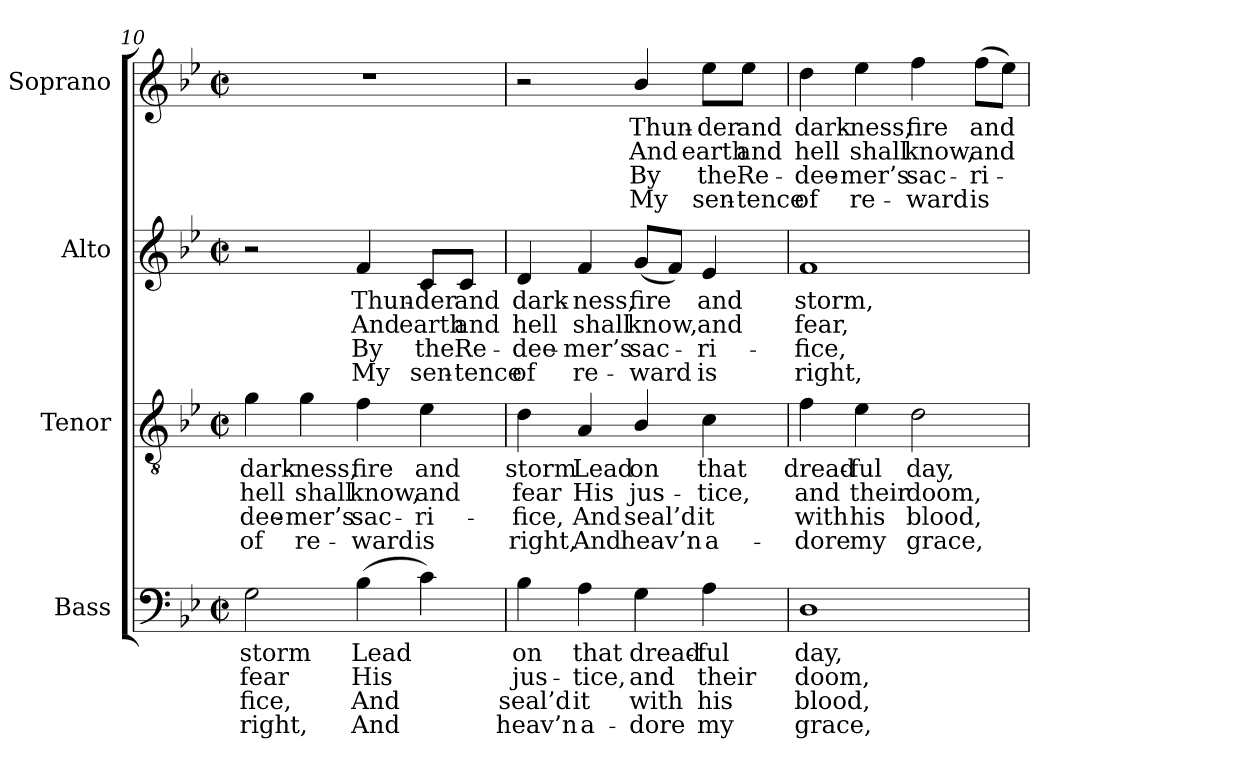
**kern	**text	**text	**text	**text	**kern	**text	**text	**text	**text	**kern	**text	**text	**text	**text	**kern	**text	**text	**text	**text
*part4	*part4	*part4	*part4	*part4	*part3	*part3	*part3	*part3	*part3	*part2	*part2	*part2	*part2	*part2	*part1	*part1	*part1	*part1	*part1
*staff4	*staff4	*staff4	*staff4	*staff4	*staff3	*staff3	*staff3	*staff3	*staff3	*staff2	*staff2	*staff2	*staff2	*staff2	*staff1	*staff1	*staff1	*staff1	*staff1
*I"Bass	*	*	*	*	*I"Tenor	*	*	*	*	*I"Alto	*	*	*	*	*I"Soprano	*	*	*	*
*I'B.	*	*	*	*	*I'T.	*	*	*	*	*I'A.	*	*	*	*	*I'S.	*	*	*	*
*clefF4	*	*	*	*	*clefGv2	*	*	*	*	*clefG2	*	*	*	*	*clefG2	*	*	*	*
*	*	*	*	*	*ITrd7c12	*	*	*	*	*	*	*	*	*	*	*	*	*	*
*k[b-e-]	*	*	*	*	*k[b-e-]	*	*	*	*	*k[b-e-]	*	*	*	*	*k[b-e-]	*	*	*	*
*g:	*	*	*	*	*g:	*	*	*	*	*g:	*	*	*	*	*g:	*	*	*	*
*M2/2	*	*	*	*	*M2/2	*	*	*	*	*M2/2	*	*	*	*	*M2/2	*	*	*	*
*met(c|)	*	*	*	*	*met(c|)	*	*	*	*	*met(c|)	*	*	*	*	*met(c|)	*	*	*	*
=10	=10	=10	=10	=10	=10	=10	=10	=10	=10	=10	=10	=10	=10	=10	=10	=10	=10	=10	=10
!	!LO:LY:b:color=#000000	!LO:LY:b:color=#000000	!LO:LY:b:color=#000000	!LO:LY:b:color=#000000	!	!	!	!	!	!	!	!	!	!	!	!	!	!	!
!	!	!	!	!	!	!LO:LY:b:color=#000000	!LO:LY:b:color=#000000	!LO:LY:b:color=#000000	!LO:LY:b:color=#000000	!	!	!	!	!	!	!	!	!	!
2Gi\	storm	fear	fice,	right,	4Gi\	dark-	hell	dee-	-of	2r	.	.	.	.	1r	.	.	.	.
!	!	!	!	!	!	!LO:LY:b:color=#000000	!LO:LY:b:color=#000000	!LO:LY:b:color=#000000	!LO:LY:b:color=#000000	!	!	!	!	!	!	!	!	!	!
.	.	.	.	.	4Gi\	-ness,	shall	mer’s	re-	.	.	.	.	.	.	.	.	.	.
!	!LO:LY:b:color=#000000	!LO:LY:b:color=#000000	!LO:LY:b:color=#000000	!LO:LY:b:color=#000000	!	!	!	!	!	!	!	!	!	!	!	!	!	!	!
!	!	!	!	!	!	!LO:LY:b:color=#000000	!LO:LY:b:color=#000000	!LO:LY:b:color=#000000	!LO:LY:b:color=#000000	!	!	!	!	!	!	!	!	!	!
!	!	!	!	!	!	!	!	!	!	!	!LO:LY:b:color=#000000	!LO:LY:b:color=#000000	!LO:LY:b:color=#000000	!LO:LY:b:color=#000000	!	!	!	!	!
(4B-i\	Lead	His	And	And	4Fi\	fire	know,	-sac-	-ward	4fi/	Thun-	And	By	My	.	.	.	.	.
!	!	!	!	!	!	!LO:LY:b:color=#000000	!LO:LY:b:color=#000000	!LO:LY:b:color=#000000	!LO:LY:b:color=#000000	!	!	!	!	!	!	!	!	!	!
!	!	!	!	!	!	!	!	!	!	!	!LO:LY:b:color=#000000	!LO:LY:b:color=#000000	!LO:LY:b:color=#000000	!LO:LY:b:color=#000000	!	!	!	!	!
4ci\)	.	.	.	.	4E-i\	and	and	ri-	-is	8ci/L	-der	earth	the	sen-	.	.	.	.	.
!	!	!	!	!	!	!	!	!	!	!	!LO:LY:b:color=#000000	!LO:LY:b:color=#000000	!LO:LY:b:color=#000000	!LO:LY:b:color=#000000	!	!	!	!	!
.	.	.	.	.	.	.	.	.	.	8ci/J	and	and	-Re-	-tence	.	.	.	.	.
=11	=11	=11	=11	=11	=11	=11	=11	=11	=11	=11	=11	=11	=11	=11	=11	=11	=11	=11	=11
!	!LO:LY:b:color=#000000	!LO:LY:b:color=#000000	!LO:LY:b:color=#000000	!LO:LY:b:color=#000000	!	!	!	!	!	!	!	!	!	!	!	!	!	!	!
!	!	!	!	!	!	!LO:LY:b:color=#000000	!LO:LY:b:color=#000000	!LO:LY:b:color=#000000	!LO:LY:b:color=#000000	!	!	!	!	!	!	!	!	!	!
!	!	!	!	!	!	!	!	!	!	!	!LO:LY:b:color=#000000	!LO:LY:b:color=#000000	!LO:LY:b:color=#000000	!LO:LY:b:color=#000000	!	!	!	!	!
4B-i\	on	jus-	seal’d	heav’n	4Di\	storm	fear	fice,	right,	4di/	dark-	hell	dee-	-of	2r	.	.	.	.
!	!LO:LY:b:color=#000000	!LO:LY:b:color=#000000	!LO:LY:b:color=#000000	!LO:LY:b:color=#000000	!	!	!	!	!	!	!	!	!	!	!	!	!	!	!
!	!	!	!	!	!	!LO:LY:b:color=#000000	!LO:LY:b:color=#000000	!LO:LY:b:color=#000000	!LO:LY:b:color=#000000	!	!	!	!	!	!	!	!	!	!
!	!	!	!	!	!	!	!	!	!	!	!LO:LY:b:color=#000000	!LO:LY:b:color=#000000	!LO:LY:b:color=#000000	!LO:LY:b:color=#000000	!	!	!	!	!
4Ai\	that	-tice,	it	a-	4AAi/	Lead	His	And	And	4fi/	-ness,	shall	mer’s	re-	.	.	.	.	.
!	!LO:LY:b:color=#000000	!LO:LY:b:color=#000000	!LO:LY:b:color=#000000	!LO:LY:b:color=#000000	!	!	!	!	!	!	!	!	!	!	!	!	!	!	!
!	!	!	!	!	!	!LO:LY:b:color=#000000	!LO:LY:b:color=#000000	!LO:LY:b:color=#000000	!LO:LY:b:color=#000000	!	!	!	!	!	!	!	!	!	!
!	!	!	!	!	!	!	!	!	!	!	!LO:LY:b:color=#000000	!LO:LY:b:color=#000000	!LO:LY:b:color=#000000	!LO:LY:b:color=#000000	!	!	!	!	!
!	!	!	!	!	!	!	!	!	!	!	!	!	!	!	!	!LO:LY:b:color=#000000	!LO:LY:b:color=#000000	!LO:LY:b:color=#000000	!LO:LY:b:color=#000000
4Gi\	dread-	and	-with	dore	4BB-i/	on	jus-	seal’d	heav’n	(8gi/L	fire	know,	-sac-	-ward	4b-i/	Thun-	And	By	My
.	.	.	.	.	.	.	.	.	.	8fi/J)	.	.	.	.	.	.	.	.	.
!	!LO:LY:b:color=#000000	!LO:LY:b:color=#000000	!LO:LY:b:color=#000000	!LO:LY:b:color=#000000	!	!	!	!	!	!	!	!	!	!	!	!	!	!	!
!	!	!	!	!	!	!LO:LY:b:color=#000000	!LO:LY:b:color=#000000	!LO:LY:b:color=#000000	!LO:LY:b:color=#000000	!	!	!	!	!	!	!	!	!	!
!	!	!	!	!	!	!	!	!	!	!	!LO:LY:b:color=#000000	!LO:LY:b:color=#000000	!LO:LY:b:color=#000000	!LO:LY:b:color=#000000	!	!	!	!	!
!	!	!	!	!	!	!	!	!	!	!	!	!	!	!	!	!LO:LY:b:color=#000000	!LO:LY:b:color=#000000	!LO:LY:b:color=#000000	!LO:LY:b:color=#000000
4Ai\	-ful	their	his	my	4Ci\	that	-tice,	it	a-	4e-i/	and	and	ri-	-is	8ee-i\L	-der	earth	the	sen-
!	!	!	!	!	!	!	!	!	!	!	!	!	!	!	!	!LO:LY:b:color=#000000	!LO:LY:b:color=#000000	!LO:LY:b:color=#000000	!LO:LY:b:color=#000000
.	.	.	.	.	.	.	.	.	.	.	.	.	.	.	8ee-i\J	and	and	-Re-	-tence
!!LO:PB:g=z
=12	=12	=12	=12	=12	=12	=12	=12	=12	=12	=12	=12	=12	=12	=12	=12	=12	=12	=12	=12
!	!LO:LY:b:color=#000000	!LO:LY:b:color=#000000	!LO:LY:b:color=#000000	!LO:LY:b:color=#000000	!	!	!	!	!	!	!	!	!	!	!	!	!	!	!
!	!	!	!	!	!	!LO:LY:b:color=#000000	!LO:LY:b:color=#000000	!LO:LY:b:color=#000000	!LO:LY:b:color=#000000	!	!	!	!	!	!	!	!	!	!
!	!	!	!	!	!	!	!	!	!	!	!LO:LY:b:color=#000000	!LO:LY:b:color=#000000	!LO:LY:b:color=#000000	!LO:LY:b:color=#000000	!	!	!	!	!
!	!	!	!	!	!	!	!	!	!	!	!	!	!	!	!	!LO:LY:b:color=#000000	!LO:LY:b:color=#000000	!LO:LY:b:color=#000000	!LO:LY:b:color=#000000
1Di	day,	doom,	blood,	grace,	4Fi\	dread-	and	-with	dore	1fi	storm,	fear,	fice,	right,	4ddi\	dark-	hell	dee-	-of
!	!	!	!	!	!	!LO:LY:b:color=#000000	!LO:LY:b:color=#000000	!LO:LY:b:color=#000000	!LO:LY:b:color=#000000	!	!	!	!	!	!	!	!	!	!
!	!	!	!	!	!	!	!	!	!	!	!	!	!	!	!	!LO:LY:b:color=#000000	!LO:LY:b:color=#000000	!LO:LY:b:color=#000000	!LO:LY:b:color=#000000
.	.	.	.	.	4E-i\	-ful	their	his	my	.	.	.	.	.	4ee-i\	-ness,	shall	mer’s	re-
!	!	!	!	!	!	!LO:LY:b:color=#000000	!LO:LY:b:color=#000000	!LO:LY:b:color=#000000	!LO:LY:b:color=#000000	!	!	!	!	!	!	!	!	!	!
!	!	!	!	!	!	!	!	!	!	!	!	!	!	!	!	!LO:LY:b:color=#000000	!LO:LY:b:color=#000000	!LO:LY:b:color=#000000	!LO:LY:b:color=#000000
.	.	.	.	.	2Di\	day,	doom,	blood,	grace,	.	.	.	.	.	4ffi\	fire	know,	-sac-	-ward
!	!	!	!	!	!	!	!	!	!	!	!	!	!	!	!	!LO:LY:b:color=#000000	!LO:LY:b:color=#000000	!LO:LY:b:color=#000000	!LO:LY:b:color=#000000
.	.	.	.	.	.	.	.	.	.	.	.	.	.	.	(8ffi\L	and	and	ri-	-is
.	.	.	.	.	.	.	.	.	.	.	.	.	.	.	8ee-i\J)	.	.	.	.
=	=	=	=	=	=	=	=	=	=	=	=	=	=	=	=	=	=	=	=
*-	*-	*-	*-	*-	*-	*-	*-	*-	*-	*-	*-	*-	*-	*-	*-	*-	*-	*-	*-
